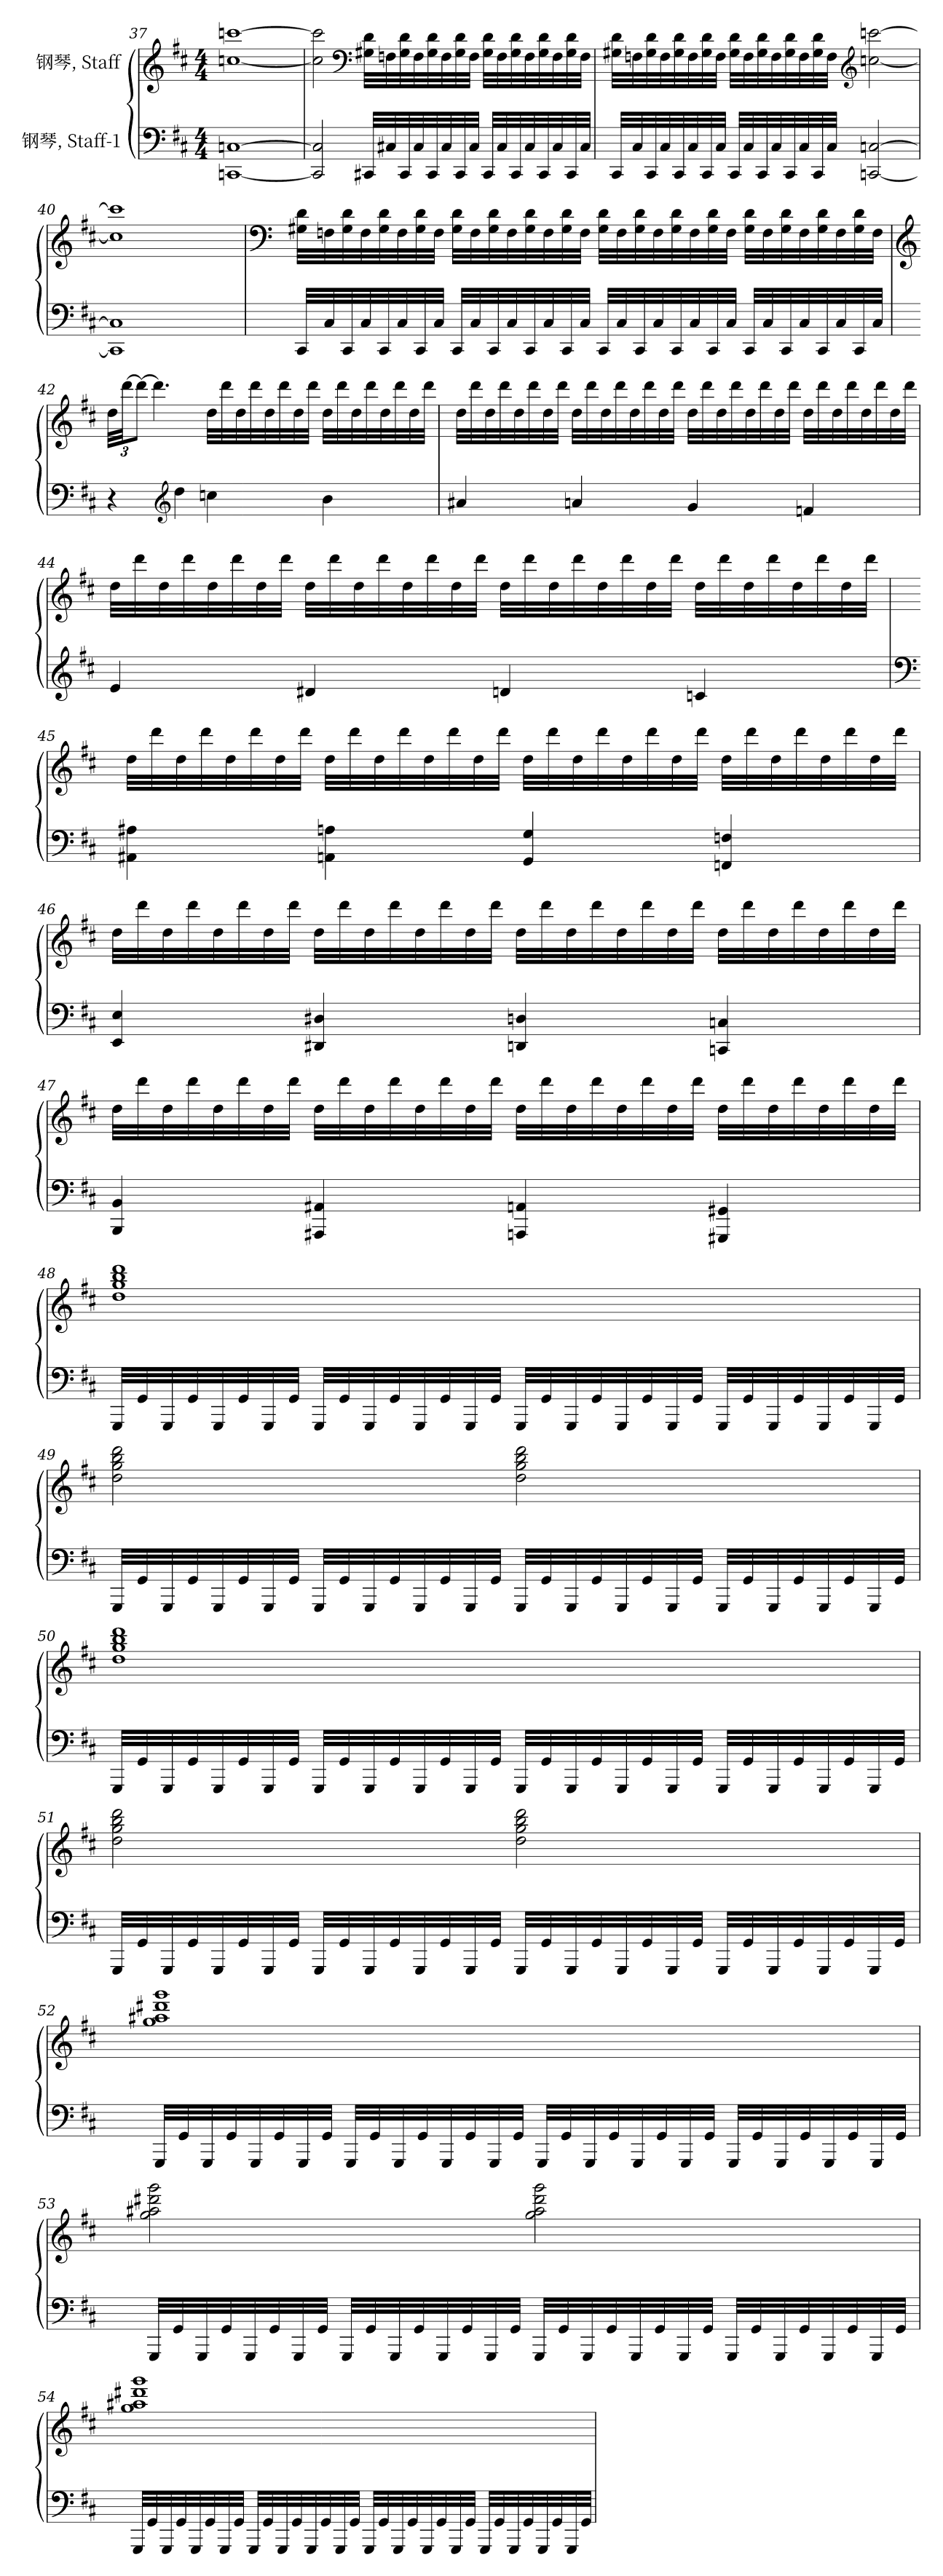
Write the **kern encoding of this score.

**kern	**kern
*part2	*part1
*staff2	*staff1
*I"钢琴, Staff-1	*I"钢琴, Staff
*clefF4	*clefG2
*k[f#c#]	*k[f#c#]
*M4/4	*M4/4
=37	=37
[1CCn [1Cn	[1ccn [1cccn
!!LO:LB:g=z
=38	=38
2CC/] 2C/]	2cc\] 2ccc\]
*	*clefF4
32CC#X/LLL	32G#X\ 32d\LLL
32C#X/	32Fn\
32CC#/	32G#\ 32d\
32C#/	32F\
32CC#/	32G#\ 32d\
32C#/	32F\
32CC#/	32G#\ 32d\
32C#/JJJ	32F\JJJ
32CC#/LLL	32G#\ 32d\LLL
32C#/	32F\
32CC#/	32G#\ 32d\
32C#/	32F\
32CC#/	32G#\ 32d\
32C#/	32F\
32CC#/	32G#\ 32d\
32C#/JJJ	32F\JJJ
=39	=39
32CC#/LLL	32G#X\ 32d\LLL
32C#/	32Fn\
32CC#/	32G#\ 32d\
32C#/	32F\
32CC#/	32G#\ 32d\
32C#/	32F\
32CC#/	32G#\ 32d\
32C#/JJJ	32F\JJJ
32CC#/LLL	32G#\ 32d\LLL
32C#/	32F\
32CC#/	32G#\ 32d\
32C#/	32F\
32CC#/	32G#\ 32d\
32C#/	32F\
32CC#/	32G#\ 32d\
32C#/JJJ	32F\JJJ
*	*clefG2
[2CCn/ [2Cn/	[2ccn\ [2cccn\
=40	=40
1CC] 1C]	1cc] 1ccc]
!!LO:PB:g=z
=41	=41
*	*clefF4
32CC#/LLL	32G#X\ 32d\LLL
32C#/	32Fn\
32CC#/	32G#\ 32d\
32C#/	32F\
32CC#/	32G#\ 32d\
32C#/	32F\
32CC#/	32G#\ 32d\
32C#/JJJ	32F\JJJ
32CC#/LLL	32G#\ 32d\LLL
32C#/	32F\
32CC#/	32G#\ 32d\
32C#/	32F\
32CC#/	32G#\ 32d\
32C#/	32F\
32CC#/	32G#\ 32d\
32C#/JJJ	32F\JJJ
32CC#/LLL	32G#\ 32d\LLL
32C#/	32F\
32CC#/	32G#\ 32d\
32C#/	32F\
32CC#/	32G#\ 32d\
32C#/	32F\
32CC#/	32G#\ 32d\
32C#/JJJ	32F\JJJ
32CC#/LLL	32G#\ 32d\LLL
32C#/	32F\
32CC#/	32G#\ 32d\
32C#/	32F\
32CC#/	32G#\ 32d\
32C#/	32F\
32CC#/	32G#\ 32d\
32C#/JJJ	32F\JJJ
!!LO:LB:g=z
=42	=42
*	*clefG2
*	*Xbrackettup
4r	48dd\LLL
.	[48ddd\JJ
.	12ddd\J_
.	4.ddd\]
*clefG2	*
4dd\	.
4ccn\	32dd\LLL
.	32ddd\
.	32dd\
.	32ddd\
.	32dd\
.	32ddd\
.	32dd\
.	32ddd\JJJ
4b\	32dd\LLL
.	32ddd\
.	32dd\
.	32ddd\
.	32dd\
.	32ddd\
.	32dd\
.	32ddd\JJJ
!!LO:LB:g=z
=43	=43
4a#X/	32dd\LLL
.	32ddd\
.	32dd\
.	32ddd\
.	32dd\
.	32ddd\
.	32dd\
.	32ddd\JJJ
4an/	32dd\LLL
.	32ddd\
.	32dd\
.	32ddd\
.	32dd\
.	32ddd\
.	32dd\
.	32ddd\JJJ
4g/	32dd\LLL
.	32ddd\
.	32dd\
.	32ddd\
.	32dd\
.	32ddd\
.	32dd\
.	32ddd\JJJ
4fn/	32dd\LLL
.	32ddd\
.	32dd\
.	32ddd\
.	32dd\
.	32ddd\
.	32dd\
.	32ddd\JJJ
!!LO:LB:g=z
=44	=44
4e/	32dd\LLL
.	32ddd\
.	32dd\
.	32ddd\
.	32dd\
.	32ddd\
.	32dd\
.	32ddd\JJJ
4d#X/	32dd\LLL
.	32ddd\
.	32dd\
.	32ddd\
.	32dd\
.	32ddd\
.	32dd\
.	32ddd\JJJ
4dn/	32dd\LLL
.	32ddd\
.	32dd\
.	32ddd\
.	32dd\
.	32ddd\
.	32dd\
.	32ddd\JJJ
4cn/	32dd\LLL
.	32ddd\
.	32dd\
.	32ddd\
.	32dd\
.	32ddd\
.	32dd\
.	32ddd\JJJ
!!LO:LB:g=z
=45	=45
*clefF4	*
4AA#X\ 4A#X\	32dd\LLL
.	32ddd\
.	32dd\
.	32ddd\
.	32dd\
.	32ddd\
.	32dd\
.	32ddd\JJJ
4AAn\ 4An\	32dd\LLL
.	32ddd\
.	32dd\
.	32ddd\
.	32dd\
.	32ddd\
.	32dd\
.	32ddd\JJJ
4GG/ 4G/	32dd\LLL
.	32ddd\
.	32dd\
.	32ddd\
.	32dd\
.	32ddd\
.	32dd\
.	32ddd\JJJ
4FFn/ 4Fn/	32dd\LLL
.	32ddd\
.	32dd\
.	32ddd\
.	32dd\
.	32ddd\
.	32dd\
.	32ddd\JJJ
!!LO:LB:g=z
=46	=46
4EE/ 4E/	32dd\LLL
.	32ddd\
.	32dd\
.	32ddd\
.	32dd\
.	32ddd\
.	32dd\
.	32ddd\JJJ
4DD#X/ 4D#X/	32dd\LLL
.	32ddd\
.	32dd\
.	32ddd\
.	32dd\
.	32ddd\
.	32dd\
.	32ddd\JJJ
4DDn/ 4Dn/	32dd\LLL
.	32ddd\
.	32dd\
.	32ddd\
.	32dd\
.	32ddd\
.	32dd\
.	32ddd\JJJ
4CCn/ 4Cn/	32dd\LLL
.	32ddd\
.	32dd\
.	32ddd\
.	32dd\
.	32ddd\
.	32dd\
.	32ddd\JJJ
!!LO:PB:g=z
=47	=47
4BBB/ 4BB/	32dd\LLL
.	32ddd\
.	32dd\
.	32ddd\
.	32dd\
.	32ddd\
.	32dd\
.	32ddd\JJJ
4AAA#X/ 4AA#X/	32dd\LLL
.	32ddd\
.	32dd\
.	32ddd\
.	32dd\
.	32ddd\
.	32dd\
.	32ddd\JJJ
4AAAn/ 4AAn/	32dd\LLL
.	32ddd\
.	32dd\
.	32ddd\
.	32dd\
.	32ddd\
.	32dd\
.	32ddd\JJJ
4GGG#X/ 4GG#X/	32dd\LLL
.	32ddd\
.	32dd\
.	32ddd\
.	32dd\
.	32ddd\
.	32dd\
.	32ddd\JJJ
!!LO:LB:g=z
=48	=48
32GGG/LLL	1dd 1gg 1bb 1ddd
32GG/	.
32GGG/	.
32GG/	.
32GGG/	.
32GG/	.
32GGG/	.
32GG/JJJ	.
32GGG/LLL	.
32GG/	.
32GGG/	.
32GG/	.
32GGG/	.
32GG/	.
32GGG/	.
32GG/JJJ	.
32GGG/LLL	.
32GG/	.
32GGG/	.
32GG/	.
32GGG/	.
32GG/	.
32GGG/	.
32GG/JJJ	.
32GGG/LLL	.
32GG/	.
32GGG/	.
32GG/	.
32GGG/	.
32GG/	.
32GGG/	.
32GG/JJJ	.
!!LO:LB:g=z
=49	=49
32GGG/LLL	2dd\ 2gg\ 2bb\ 2ddd\
32GG/	.
32GGG/	.
32GG/	.
32GGG/	.
32GG/	.
32GGG/	.
32GG/JJJ	.
32GGG/LLL	.
32GG/	.
32GGG/	.
32GG/	.
32GGG/	.
32GG/	.
32GGG/	.
32GG/JJJ	.
32GGG/LLL	2dd\ 2gg\ 2bb\ 2ddd\
32GG/	.
32GGG/	.
32GG/	.
32GGG/	.
32GG/	.
32GGG/	.
32GG/JJJ	.
32GGG/LLL	.
32GG/	.
32GGG/	.
32GG/	.
32GGG/	.
32GG/	.
32GGG/	.
32GG/JJJ	.
!!LO:LB:g=z
=50	=50
32GGG/LLL	1dd 1gg 1bb 1ddd
32GG/	.
32GGG/	.
32GG/	.
32GGG/	.
32GG/	.
32GGG/	.
32GG/JJJ	.
32GGG/LLL	.
32GG/	.
32GGG/	.
32GG/	.
32GGG/	.
32GG/	.
32GGG/	.
32GG/JJJ	.
32GGG/LLL	.
32GG/	.
32GGG/	.
32GG/	.
32GGG/	.
32GG/	.
32GGG/	.
32GG/JJJ	.
32GGG/LLL	.
32GG/	.
32GGG/	.
32GG/	.
32GGG/	.
32GG/	.
32GGG/	.
32GG/JJJ	.
!!LO:LB:g=z
=51	=51
32GGG/LLL	2dd\ 2gg\ 2bb\ 2ddd\
32GG/	.
32GGG/	.
32GG/	.
32GGG/	.
32GG/	.
32GGG/	.
32GG/JJJ	.
32GGG/LLL	.
32GG/	.
32GGG/	.
32GG/	.
32GGG/	.
32GG/	.
32GGG/	.
32GG/JJJ	.
32GGG/LLL	2dd\ 2gg\ 2bb\ 2ddd\
32GG/	.
32GGG/	.
32GG/	.
32GGG/	.
32GG/	.
32GGG/	.
32GG/JJJ	.
32GGG/LLL	.
32GG/	.
32GGG/	.
32GG/	.
32GGG/	.
32GG/	.
32GGG/	.
32GG/JJJ	.
!!LO:LB:g=z
=52	=52
32GGG/LLL	1gg 1aa#X 1ddd#X 1ggg
32GG/	.
32GGG/	.
32GG/	.
32GGG/	.
32GG/	.
32GGG/	.
32GG/JJJ	.
32GGG/LLL	.
32GG/	.
32GGG/	.
32GG/	.
32GGG/	.
32GG/	.
32GGG/	.
32GG/JJJ	.
32GGG/LLL	.
32GG/	.
32GGG/	.
32GG/	.
32GGG/	.
32GG/	.
32GGG/	.
32GG/JJJ	.
32GGG/LLL	.
32GG/	.
32GGG/	.
32GG/	.
32GGG/	.
32GG/	.
32GGG/	.
32GG/JJJ	.
!!LO:PB:g=z
=53	=53
32GGG/LLL	2gg\ 2aa#X\ 2ddd#X\ 2ggg\
32GG/	.
32GGG/	.
32GG/	.
32GGG/	.
32GG/	.
32GGG/	.
32GG/JJJ	.
32GGG/LLL	.
32GG/	.
32GGG/	.
32GG/	.
32GGG/	.
32GG/	.
32GGG/	.
32GG/JJJ	.
32GGG/LLL	2gg\ 2aa#\ 2ddd#\ 2ggg\
32GG/	.
32GGG/	.
32GG/	.
32GGG/	.
32GG/	.
32GGG/	.
32GG/JJJ	.
32GGG/LLL	.
32GG/	.
32GGG/	.
32GG/	.
32GGG/	.
32GG/	.
32GGG/	.
32GG/JJJ	.
!!LO:LB:g=z
=54	=54
32GGG/LLL	1gg 1aa#X 1ddd#X 1ggg
32GG/	.
32GGG/	.
32GG/	.
32GGG/	.
32GG/	.
32GGG/	.
32GG/JJJ	.
32GGG/LLL	.
32GG/	.
32GGG/	.
32GG/	.
32GGG/	.
32GG/	.
32GGG/	.
32GG/JJJ	.
32GGG/LLL	.
32GG/	.
32GGG/	.
32GG/	.
32GGG/	.
32GG/	.
32GGG/	.
32GG/JJJ	.
32GGG/LLL	.
32GG/	.
32GGG/	.
32GG/	.
32GGG/	.
32GG/	.
32GGG/	.
32GG/JJJ	.
=	=
*-	*-
